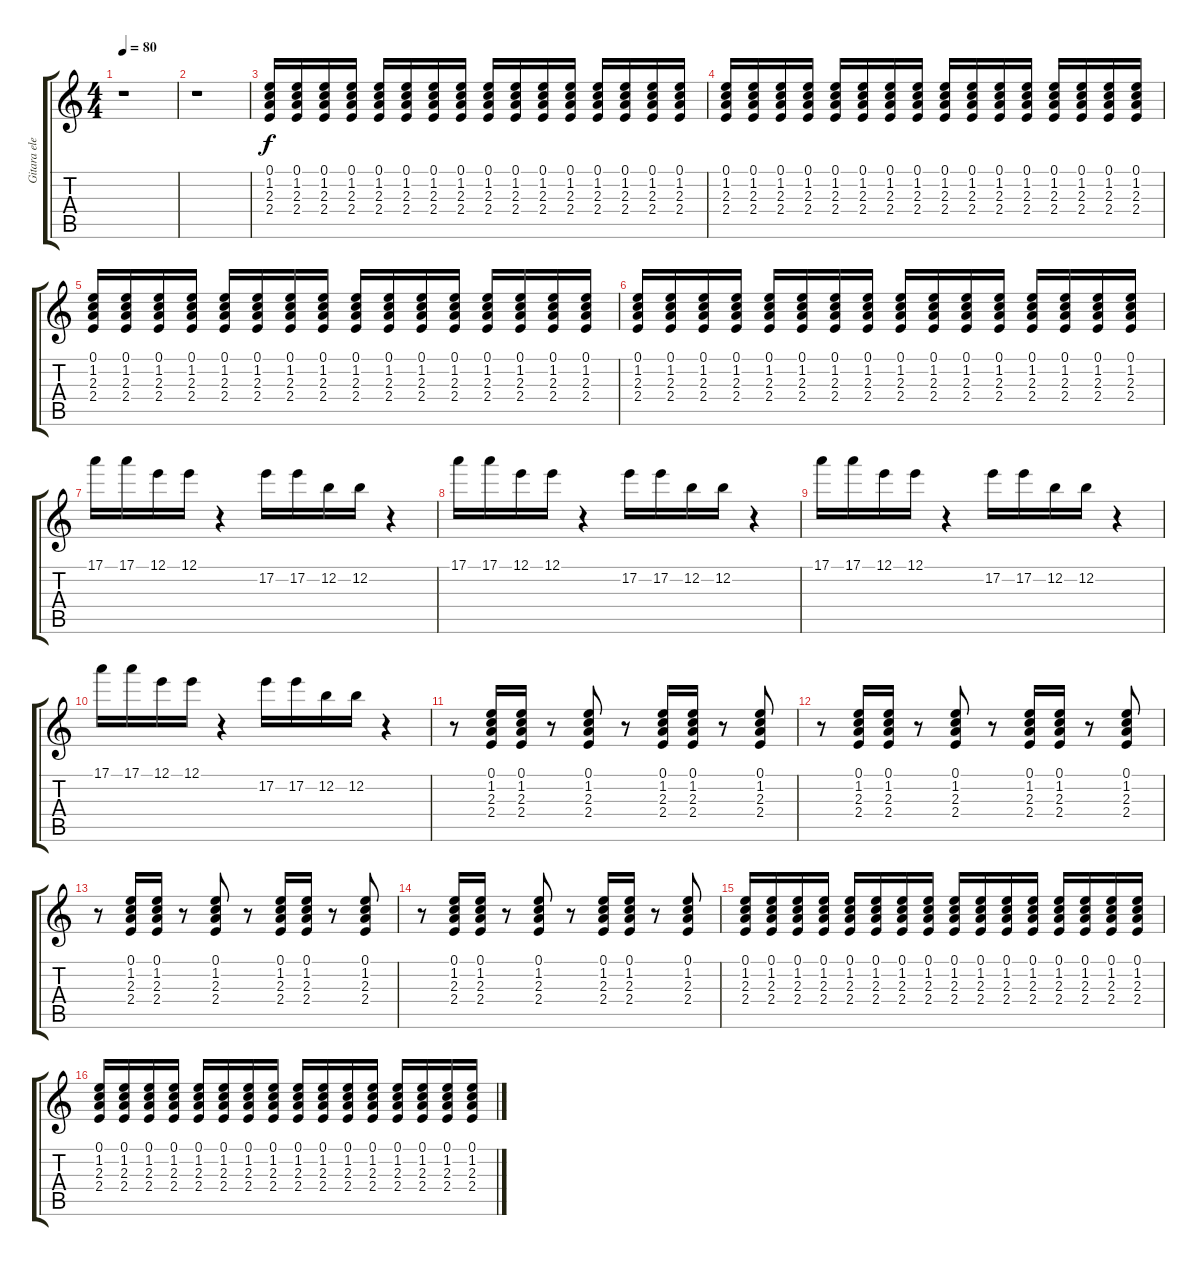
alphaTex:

\track ("Gitara elektryczna (II)" "Gitara ele") {instrument acousticguitarsteel}
\staff {score tabs}
\tuning (E4 B3 G3 D3 A2 E2) {hide}
\ts (4 4)
\tempo 80
\clef g2
\ks c
r.1{dy f instrument acousticguitarsteel} |
r.1 |
(0.1 1.2 2.3 2.4).16 (0.1 1.2 2.3 2.4).16 (0.1 1.2 2.3 2.4).16 (0.1 1.2 2.3 2.4).16 (0.1 1.2 2.3 2.4).16 (0.1 1.2 2.3 2.4).16 (0.1 1.2 2.3 2.4).16 (0.1 1.2 2.3 2.4).16 (0.1 1.2 2.3 2.4).16 (0.1 1.2 2.3 2.4).16 (0.1 1.2 2.3 2.4).16 (0.1 1.2 2.3 2.4).16 (0.1 1.2 2.3 2.4).16 (0.1 1.2 2.3 2.4).16 (0.1 1.2 2.3 2.4).16 (0.1 1.2 2.3 2.4).16 |
(0.1 1.2 2.3 2.4).16 (0.1 1.2 2.3 2.4).16 (0.1 1.2 2.3 2.4).16 (0.1 1.2 2.3 2.4).16 (0.1 1.2 2.3 2.4).16 (0.1 1.2 2.3 2.4).16 (0.1 1.2 2.3 2.4).16 (0.1 1.2 2.3 2.4).16 (0.1 1.2 2.3 2.4).16 (0.1 1.2 2.3 2.4).16 (0.1 1.2 2.3 2.4).16 (0.1 1.2 2.3 2.4).16 (0.1 1.2 2.3 2.4).16 (0.1 1.2 2.3 2.4).16 (0.1 1.2 2.3 2.4).16 (0.1 1.2 2.3 2.4).16 |
(0.1 1.2 2.3 2.4).16 (0.1 1.2 2.3 2.4).16 (0.1 1.2 2.3 2.4).16 (0.1 1.2 2.3 2.4).16 (0.1 1.2 2.3 2.4).16 (0.1 1.2 2.3 2.4).16 (0.1 1.2 2.3 2.4).16 (0.1 1.2 2.3 2.4).16 (0.1 1.2 2.3 2.4).16 (0.1 1.2 2.3 2.4).16 (0.1 1.2 2.3 2.4).16 (0.1 1.2 2.3 2.4).16 (0.1 1.2 2.3 2.4).16 (0.1 1.2 2.3 2.4).16 (0.1 1.2 2.3 2.4).16 (0.1 1.2 2.3 2.4).16 |
(0.1 1.2 2.3 2.4).16 (0.1 1.2 2.3 2.4).16 (0.1 1.2 2.3 2.4).16 (0.1 1.2 2.3 2.4).16 (0.1 1.2 2.3 2.4).16 (0.1 1.2 2.3 2.4).16 (0.1 1.2 2.3 2.4).16 (0.1 1.2 2.3 2.4).16 (0.1 1.2 2.3 2.4).16 (0.1 1.2 2.3 2.4).16 (0.1 1.2 2.3 2.4).16 (0.1 1.2 2.3 2.4).16 (0.1 1.2 2.3 2.4).16 (0.1 1.2 2.3 2.4).16 (0.1 1.2 2.3 2.4).16 (0.1 1.2 2.3 2.4).16 |
17.1.16{volume 12} 17.1.16 12.1.16 12.1.16 r.4 17.2.16 17.2.16 12.2.16 12.2.16 r.4 |
17.1.16 17.1.16 12.1.16 12.1.16 r.4 17.2.16 17.2.16 12.2.16 12.2.16 r.4 |
17.1.16 17.1.16 12.1.16 12.1.16 r.4 17.2.16 17.2.16 12.2.16 12.2.16 r.4 |
17.1.16 17.1.16 12.1.16 12.1.16 r.4 17.2.16 17.2.16 12.2.16 12.2.16 r.4 |
r.8{volume 10} (0.1 1.2 2.3 2.4).16 (0.1 1.2 2.3 2.4).16 r.8 (0.1 1.2 2.3 2.4).8 r.8 (0.1 1.2 2.3 2.4).16 (0.1 1.2 2.3 2.4).16 r.8 (0.1 1.2 2.3 2.4).8 |
r.8 (0.1 1.2 2.3 2.4).16 (0.1 1.2 2.3 2.4).16 r.8 (0.1 1.2 2.3 2.4).8 r.8 (0.1 1.2 2.3 2.4).16 (0.1 1.2 2.3 2.4).16 r.8 (0.1 1.2 2.3 2.4).8 |
r.8 (0.1 1.2 2.3 2.4).16 (0.1 1.2 2.3 2.4).16 r.8 (0.1 1.2 2.3 2.4).8 r.8 (0.1 1.2 2.3 2.4).16 (0.1 1.2 2.3 2.4).16 r.8 (0.1 1.2 2.3 2.4).8 |
r.8 (0.1 1.2 2.3 2.4).16 (0.1 1.2 2.3 2.4).16 r.8 (0.1 1.2 2.3 2.4).8 r.8 (0.1 1.2 2.3 2.4).16 (0.1 1.2 2.3 2.4).16 r.8 (0.1 1.2 2.3 2.4).8 |
(0.1 1.2 2.3 2.4).16{volume 4} (0.1 1.2 2.3 2.4).16 (0.1 1.2 2.3 2.4).16 (0.1 1.2 2.3 2.4).16 (0.1 1.2 2.3 2.4).16 (0.1 1.2 2.3 2.4).16 (0.1 1.2 2.3 2.4).16 (0.1 1.2 2.3 2.4).16 (0.1 1.2 2.3 2.4).16 (0.1 1.2 2.3 2.4).16 (0.1 1.2 2.3 2.4).16 (0.1 1.2 2.3 2.4).16 (0.1 1.2 2.3 2.4).16 (0.1 1.2 2.3 2.4).16 (0.1 1.2 2.3 2.4).16 (0.1 1.2 2.3 2.4).16 |
(0.1 1.2 2.3 2.4).16 (0.1 1.2 2.3 2.4).16 (0.1 1.2 2.3 2.4).16 (0.1 1.2 2.3 2.4).16 (0.1 1.2 2.3 2.4).16 (0.1 1.2 2.3 2.4).16 (0.1 1.2 2.3 2.4).16 (0.1 1.2 2.3 2.4).16 (0.1 1.2 2.3 2.4).16 (0.1 1.2 2.3 2.4).16 (0.1 1.2 2.3 2.4).16 (0.1 1.2 2.3 2.4).16 (0.1 1.2 2.3 2.4).16 (0.1 1.2 2.3 2.4).16 (0.1 1.2 2.3 2.4).16 (0.1 1.2 2.3 2.4).16
